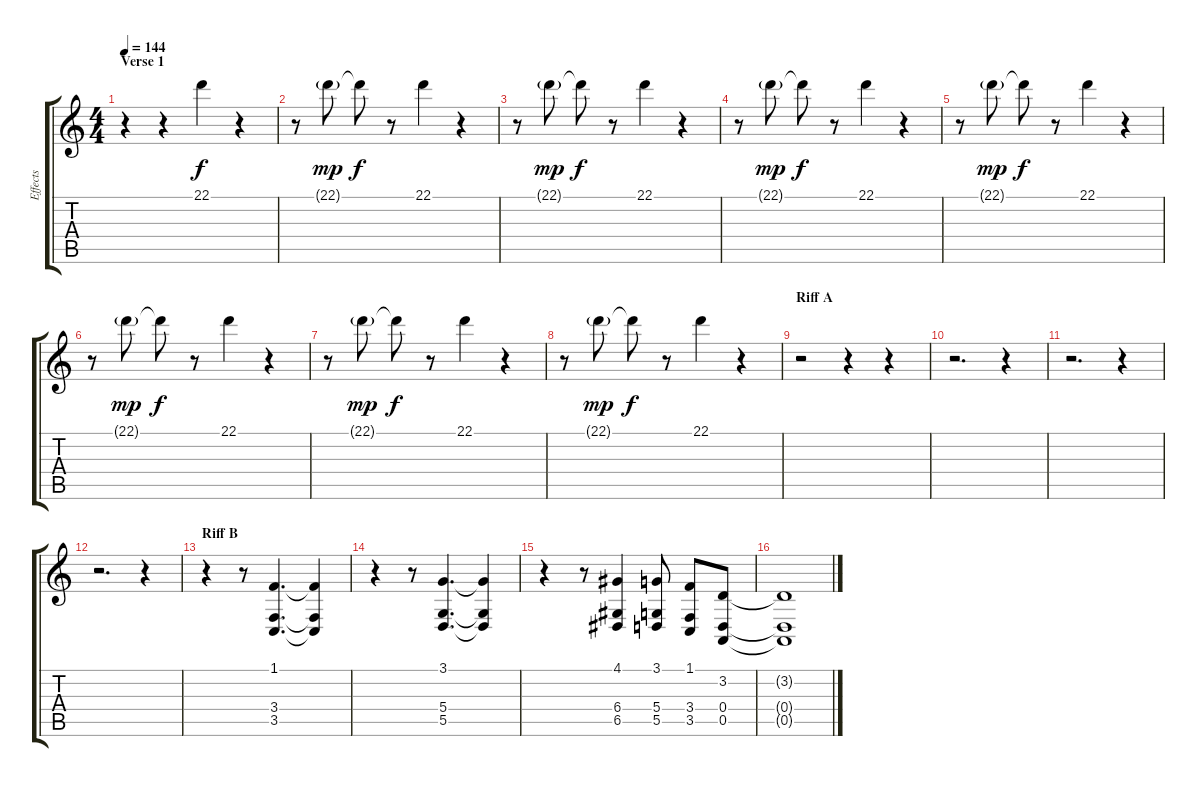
\track ("Effects" "Effects") {instrument lead1square}
\staff {score tabs}
\tuning (E4 B3 G3 D3 A2 D2) {hide}
\ts (4 4)
\section ("" "Verse 1")
\tempo 144
\clef g2
\ks c
r.4{dy f} r.4 22.1.4 r.4 |
r.8 22.1{g}.8{dy mp} 22.1{t}.8{dy f} r.8 22.1.4 r.4 |
r.8 22.1{g}.8{dy mp} 22.1{t}.8{dy f} r.8 22.1.4 r.4 |
r.8 22.1{g}.8{dy mp} 22.1{t}.8{dy f} r.8 22.1.4 r.4 |
r.8 22.1{g}.8{dy mp} 22.1{t}.8{dy f} r.8 22.1.4 r.4 |
r.8 22.1{g}.8{dy mp} 22.1{t}.8{dy f} r.8 22.1.4 r.4 |
r.8 22.1{g}.8{dy mp} 22.1{t}.8{dy f} r.8 22.1.4 r.4 |
r.8 22.1{g}.8{dy mp} 22.1{t}.8{dy f} r.8 22.1.4 r.4 |
\section ("" "Riff A")
r.2 r.4 r.4 |
r.2{d} r.4 |
r.2{d} r.4 |
r.2{d} r.4 |
\section ("" "Riff B")
r.4 r.8 (1.1 3.4 3.5).4{d} (1.1{t} 3.4{t} 3.5{t}).4 |
r.4 r.8 (3.1 5.4 5.5).4{d} (3.1{t} 5.4{t} 5.5{t}).4 |
r.4 r.8 (4.1 6.4 6.5).4 (3.1 5.4 5.5).8 (1.1 3.4 3.5).8 (3.2 0.4 0.5).8 |
(3.2{t} 0.4{t} 0.5{t}).1
